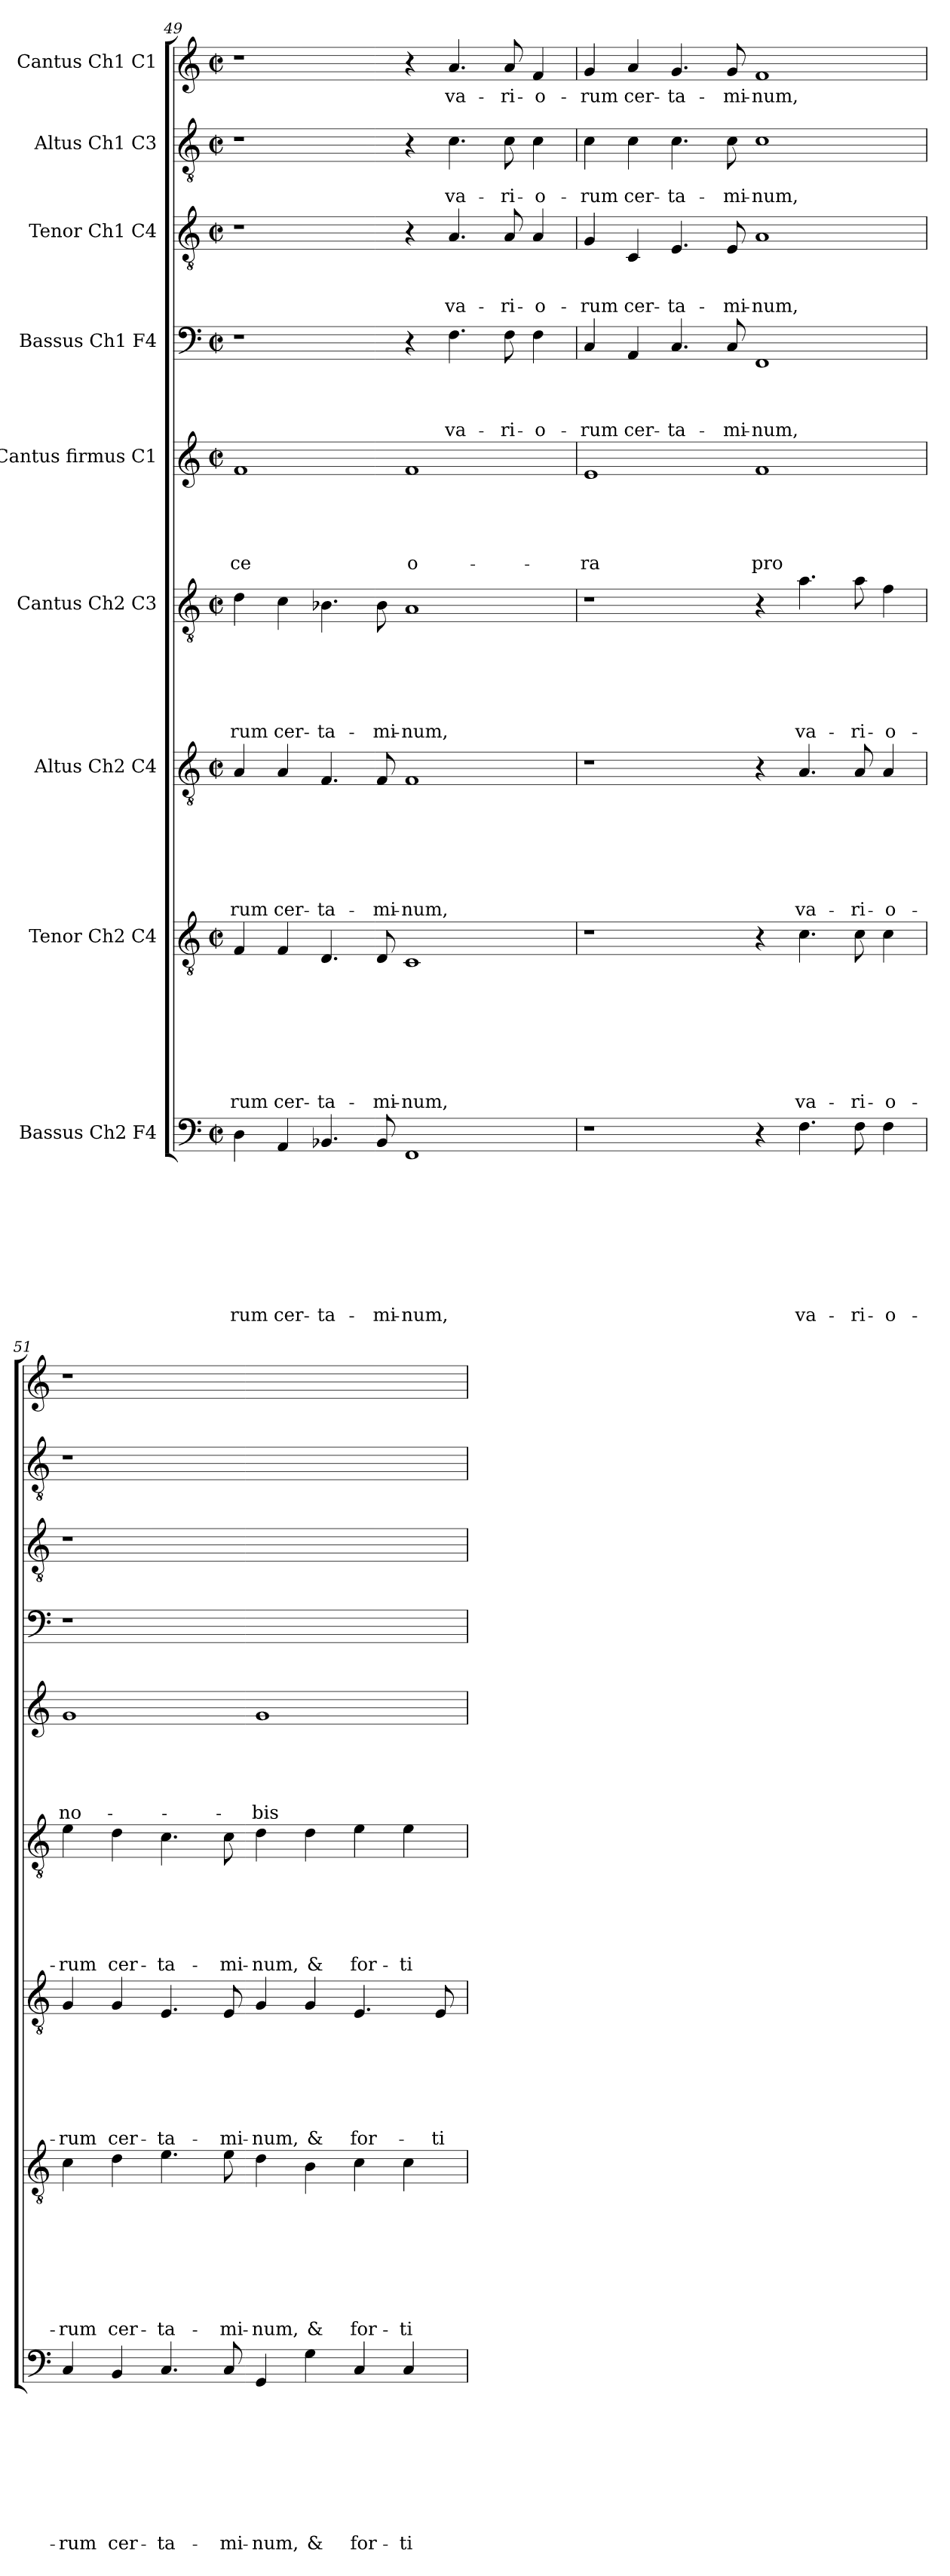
**kern	**text	**text	**text	**text	**text	**text	**text	**text	**text	**kern	**text	**text	**text	**text	**text	**text	**text	**text	**kern	**text	**text	**text	**text	**text	**text	**text	**kern	**text	**text	**text	**text	**text	**text	**kern	**text	**text	**text	**text	**text	**kern	**text	**text	**text	**text	**kern	**text	**text	**text	**kern	**text	**text	**kern	**text
*part9	*part9	*part9	*part9	*part9	*part9	*part9	*part9	*part9	*part9	*part8	*part8	*part8	*part8	*part8	*part8	*part8	*part8	*part8	*part7	*part7	*part7	*part7	*part7	*part7	*part7	*part7	*part6	*part6	*part6	*part6	*part6	*part6	*part6	*part5	*part5	*part5	*part5	*part5	*part5	*part4	*part4	*part4	*part4	*part4	*part3	*part3	*part3	*part3	*part2	*part2	*part2	*part1	*part1
*staff9	*staff9	*staff9	*staff9	*staff9	*staff9	*staff9	*staff9	*staff9	*staff9	*staff8	*staff8	*staff8	*staff8	*staff8	*staff8	*staff8	*staff8	*staff8	*staff7	*staff7	*staff7	*staff7	*staff7	*staff7	*staff7	*staff7	*staff6	*staff6	*staff6	*staff6	*staff6	*staff6	*staff6	*staff5	*staff5	*staff5	*staff5	*staff5	*staff5	*staff4	*staff4	*staff4	*staff4	*staff4	*staff3	*staff3	*staff3	*staff3	*staff2	*staff2	*staff2	*staff1	*staff1
*I"Bassus Ch2 F4	*	*	*	*	*	*	*	*	*	*I"Tenor Ch2 C4	*	*	*	*	*	*	*	*	*I"Altus Ch2 C4	*	*	*	*	*	*	*	*I"Cantus Ch2 C3	*	*	*	*	*	*	*I"Cantus  firmus C1	*	*	*	*	*	*I"Bassus Ch1 F4	*	*	*	*	*I"Tenor Ch1 C4	*	*	*	*I"Altus Ch1 C3	*	*	*I"Cantus Ch1 C1	*
*clefF4	*	*	*	*	*	*	*	*	*	*clefGv2	*	*	*	*	*	*	*	*	*clefGv2	*	*	*	*	*	*	*	*clefGv2	*	*	*	*	*	*	*clefG2	*	*	*	*	*	*clefF4	*	*	*	*	*clefGv2	*	*	*	*clefGv2	*	*	*clefG2	*
*k[]	*	*	*	*	*	*	*	*	*	*k[]	*	*	*	*	*	*	*	*	*k[]	*	*	*	*	*	*	*	*k[]	*	*	*	*	*	*	*k[]	*	*	*	*	*	*k[]	*	*	*	*	*k[]	*	*	*	*k[]	*	*	*k[]	*
*C:	*	*	*	*	*	*	*	*	*	*C:	*	*	*	*	*	*	*	*	*C:	*	*	*	*	*	*	*	*C:	*	*	*	*	*	*	*C:	*	*	*	*	*	*C:	*	*	*	*	*C:	*	*	*	*C:	*	*	*C:	*
*M2/2	*	*	*	*	*	*	*	*	*	*M2/2	*	*	*	*	*	*	*	*	*M2/2	*	*	*	*	*	*	*	*M2/2	*	*	*	*	*	*	*M2/2	*	*	*	*	*	*M2/2	*	*	*	*	*M2/2	*	*	*	*M2/2	*	*	*M2/2	*
*met(c|)	*	*	*	*	*	*	*	*	*	*met(c|)	*	*	*	*	*	*	*	*	*met(c|)	*	*	*	*	*	*	*	*met(c|)	*	*	*	*	*	*	*met(c|)	*	*	*	*	*	*met(c|)	*	*	*	*	*met(c|)	*	*	*	*met(c|)	*	*	*met(c|)	*
=49	=49	=49	=49	=49	=49	=49	=49	=49	=49	=49	=49	=49	=49	=49	=49	=49	=49	=49	=49	=49	=49	=49	=49	=49	=49	=49	=49	=49	=49	=49	=49	=49	=49	=49	=49	=49	=49	=49	=49	=49	=49	=49	=49	=49	=49	=49	=49	=49	=49	=49	=49	=49	=49
4D\	.	.	.	.	.	.	.	.	-rum	4F/	.	.	.	.	.	.	.	-rum	4A/	.	.	.	.	.	.	-rum	4d\	.	.	.	.	.	-rum	1f	.	.	.	.	-ce	1r	.	.	.	.	1r	.	.	.	1r	.	.	1r	.
4AA/	.	.	.	.	.	.	.	.	cer-	4F/	.	.	.	.	.	.	.	cer-	4A/	.	.	.	.	.	.	cer-	4c\	.	.	.	.	.	cer-	.	.	.	.	.	.	.	.	.	.	.	.	.	.	.	.	.	.	.	.
4.BB-X/	.	.	.	.	.	.	.	.	-ta-	4.D/	.	.	.	.	.	.	.	-ta-	4.F/	.	.	.	.	.	.	-ta-	4.B-\	.	.	.	.	.	-ta-	.	.	.	.	.	.	.	.	.	.	.	.	.	.	.	.	.	.	.	.
8BB-/	.	.	.	.	.	.	.	.	-mi-	8D/	.	.	.	.	.	.	.	-mi-	8F/	.	.	.	.	.	.	-mi-	8B-\	.	.	.	.	.	-mi-	.	.	.	.	.	.	.	.	.	.	.	.	.	.	.	.	.	.	.	.
1FF	.	.	.	.	.	.	.	.	-num,	1C	.	.	.	.	.	.	.	-num,	1F	.	.	.	.	.	.	-num,	1A	.	.	.	.	.	-num,	1f	.	.	.	.	o-	4r	.	.	.	.	4r	.	.	.	4r	.	.	4r	.
.	.	.	.	.	.	.	.	.	.	.	.	.	.	.	.	.	.	.	.	.	.	.	.	.	.	.	.	.	.	.	.	.	.	.	.	.	.	.	.	4.F\	.	.	.	va-	4.A/	.	.	va-	4.c\	.	va-	4.a/	va-
.	.	.	.	.	.	.	.	.	.	.	.	.	.	.	.	.	.	.	.	.	.	.	.	.	.	.	.	.	.	.	.	.	.	.	.	.	.	.	.	8F\	.	.	.	-ri-	8A/	.	.	-ri-	8c\	.	-ri-	8a/	-ri-
.	.	.	.	.	.	.	.	.	.	.	.	.	.	.	.	.	.	.	.	.	.	.	.	.	.	.	.	.	.	.	.	.	.	.	.	.	.	.	.	4F\	.	.	.	-o-	4A/	.	.	-o-	4c\	.	-o-	4f/	-o-
=50	=50	=50	=50	=50	=50	=50	=50	=50	=50	=50	=50	=50	=50	=50	=50	=50	=50	=50	=50	=50	=50	=50	=50	=50	=50	=50	=50	=50	=50	=50	=50	=50	=50	=50	=50	=50	=50	=50	=50	=50	=50	=50	=50	=50	=50	=50	=50	=50	=50	=50	=50	=50	=50
1r	.	.	.	.	.	.	.	.	.	1r	.	.	.	.	.	.	.	.	1r	.	.	.	.	.	.	.	1r	.	.	.	.	.	.	1e	.	.	.	.	-ra	4C/	.	.	.	-rum	4G/	.	.	-rum	4c\	.	-rum	4g/	-rum
.	.	.	.	.	.	.	.	.	.	.	.	.	.	.	.	.	.	.	.	.	.	.	.	.	.	.	.	.	.	.	.	.	.	.	.	.	.	.	.	4AA/	.	.	.	cer-	4C/	.	.	cer-	4c\	.	cer-	4a/	cer-
.	.	.	.	.	.	.	.	.	.	.	.	.	.	.	.	.	.	.	.	.	.	.	.	.	.	.	.	.	.	.	.	.	.	.	.	.	.	.	.	4.C/	.	.	.	-ta-	4.E/	.	.	-ta-	4.c\	.	-ta-	4.g/	-ta-
.	.	.	.	.	.	.	.	.	.	.	.	.	.	.	.	.	.	.	.	.	.	.	.	.	.	.	.	.	.	.	.	.	.	.	.	.	.	.	.	8C/	.	.	.	-mi-	8E/	.	.	-mi-	8c\	.	-mi-	8g/	-mi-
4r	.	.	.	.	.	.	.	.	.	4r	.	.	.	.	.	.	.	.	4r	.	.	.	.	.	.	.	4r	.	.	.	.	.	.	1f	.	.	.	.	pro	1FF	.	.	.	-num,	1A	.	.	-num,	1c	.	-num,	1f	-num,
4.F\	.	.	.	.	.	.	.	.	va-	4.c\	.	.	.	.	.	.	.	va-	4.A/	.	.	.	.	.	.	va-	4.a\	.	.	.	.	.	va-	.	.	.	.	.	.	.	.	.	.	.	.	.	.	.	.	.	.	.	.
8F\	.	.	.	.	.	.	.	.	-ri-	8c\	.	.	.	.	.	.	.	-ri-	8A/	.	.	.	.	.	.	-ri-	8a\	.	.	.	.	.	-ri-	.	.	.	.	.	.	.	.	.	.	.	.	.	.	.	.	.	.	.	.
4F\	.	.	.	.	.	.	.	.	-o-	4c\	.	.	.	.	.	.	.	-o-	4A/	.	.	.	.	.	.	-o-	4f\	.	.	.	.	.	-o-	.	.	.	.	.	.	.	.	.	.	.	.	.	.	.	.	.	.	.	.
!!LO:LB:g=z
=51	=51	=51	=51	=51	=51	=51	=51	=51	=51	=51	=51	=51	=51	=51	=51	=51	=51	=51	=51	=51	=51	=51	=51	=51	=51	=51	=51	=51	=51	=51	=51	=51	=51	=51	=51	=51	=51	=51	=51	=51	=51	=51	=51	=51	=51	=51	=51	=51	=51	=51	=51	=51	=51
4C/	.	.	.	.	.	.	.	.	-rum	4c\	.	.	.	.	.	.	.	-rum	4G/	.	.	.	.	.	.	-rum	4e\	.	.	.	.	.	-rum	1g	.	.	.	.	no-	1r	.	.	.	.	1r	.	.	.	1r	.	.	1r	.
4BB/	.	.	.	.	.	.	.	.	cer-	4d\	.	.	.	.	.	.	.	cer-	4G/	.	.	.	.	.	.	cer-	4d\	.	.	.	.	.	cer-	.	.	.	.	.	.	.	.	.	.	.	.	.	.	.	.	.	.	.	.
4.C/	.	.	.	.	.	.	.	.	-ta-	4.e\	.	.	.	.	.	.	.	-ta-	4.E/	.	.	.	.	.	.	-ta-	4.c\	.	.	.	.	.	-ta-	.	.	.	.	.	.	.	.	.	.	.	.	.	.	.	.	.	.	.	.
8C/	.	.	.	.	.	.	.	.	-mi-	8e\	.	.	.	.	.	.	.	-mi-	8E/	.	.	.	.	.	.	-mi-	8c\	.	.	.	.	.	-mi-	.	.	.	.	.	.	.	.	.	.	.	.	.	.	.	.	.	.	.	.
4GG/	.	.	.	.	.	.	.	.	-num,	4d\	.	.	.	.	.	.	.	-num,	4G/	.	.	.	.	.	.	-num,	4d\	.	.	.	.	.	-num,	1g	.	.	.	.	-bis	1ryy	.	.	.	.	1ryy	.	.	.	1ryy	.	.	1ryy	.
4G\	.	.	.	.	.	.	.	.	&	4B\	.	.	.	.	.	.	.	&	4G/	.	.	.	.	.	.	&	4d\	.	.	.	.	.	&	.	.	.	.	.	.	.	.	.	.	.	.	.	.	.	.	.	.	.	.
4C/	.	.	.	.	.	.	.	.	for-	4c\	.	.	.	.	.	.	.	for-	4.E/	.	.	.	.	.	.	for-	4e\	.	.	.	.	.	for-	.	.	.	.	.	.	.	.	.	.	.	.	.	.	.	.	.	.	.	.
4C/	.	.	.	.	.	.	.	.	-ti-	4c\	.	.	.	.	.	.	.	-ti-	.	.	.	.	.	.	.	.	4e\	.	.	.	.	.	-ti-	.	.	.	.	.	.	.	.	.	.	.	.	.	.	.	.	.	.	.	.
.	.	.	.	.	.	.	.	.	.	.	.	.	.	.	.	.	.	.	8E/	.	.	.	.	.	.	-ti-	.	.	.	.	.	.	.	.	.	.	.	.	.	.	.	.	.	.	.	.	.	.	.	.	.	.	.
=	=	=	=	=	=	=	=	=	=	=	=	=	=	=	=	=	=	=	=	=	=	=	=	=	=	=	=	=	=	=	=	=	=	=	=	=	=	=	=	=	=	=	=	=	=	=	=	=	=	=	=	=	=
*-	*-	*-	*-	*-	*-	*-	*-	*-	*-	*-	*-	*-	*-	*-	*-	*-	*-	*-	*-	*-	*-	*-	*-	*-	*-	*-	*-	*-	*-	*-	*-	*-	*-	*-	*-	*-	*-	*-	*-	*-	*-	*-	*-	*-	*-	*-	*-	*-	*-	*-	*-	*-	*-
